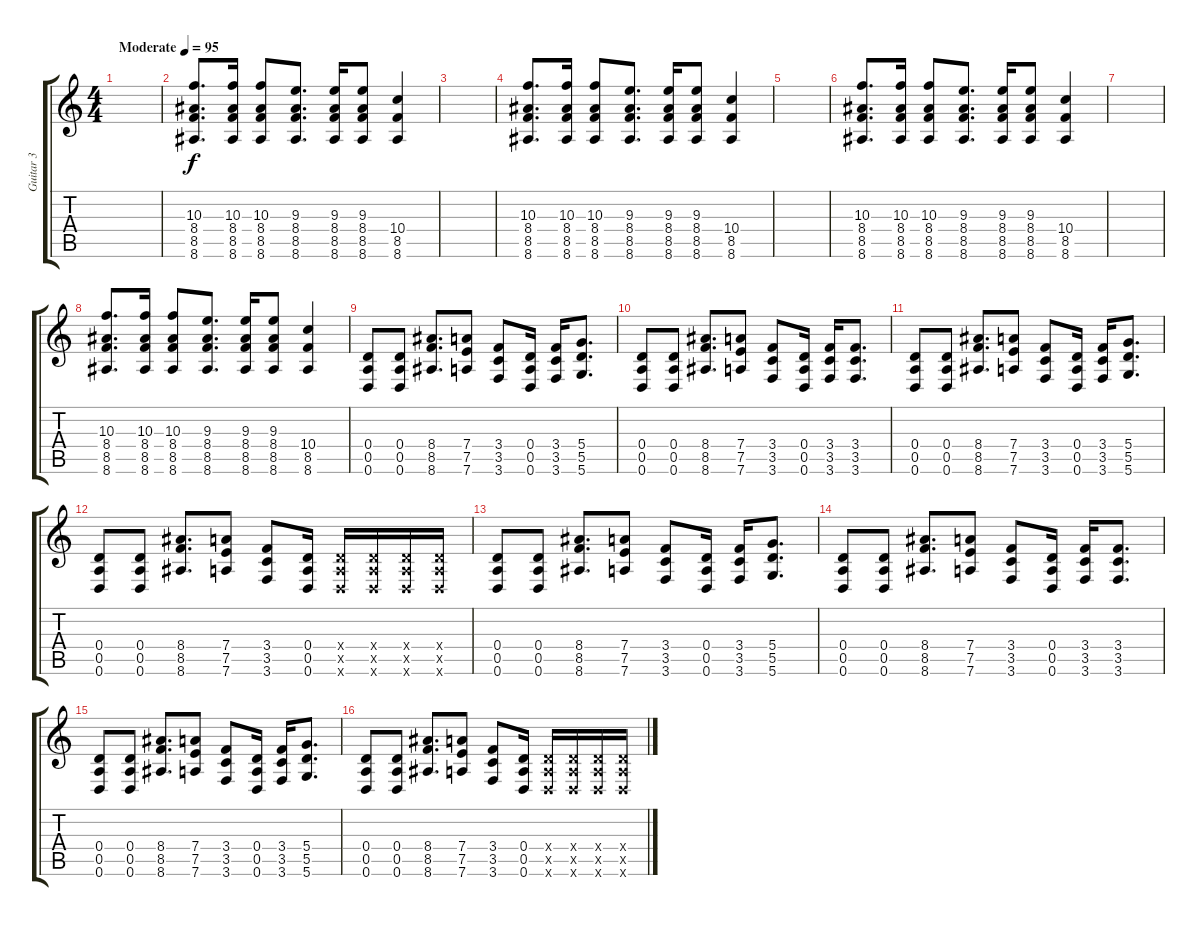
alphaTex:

\track ("Guitar 3" "Guitar 3") {instrument distortionguitar}
\staff {score tabs}
\tuning (E4 B3 G3 D3 A2 D2) {hide}
\ts (4 4)
\tempo (95 "Moderate")
\clef g2
\ks c
|
(10.3 8.4 8.5 8.6).8{d} (10.3 8.4 8.5 8.6).16 (10.3 8.4 8.5 8.6).8 (9.3 8.4 8.5 8.6).8{d} (9.3 8.4 8.5 8.6).16 (9.3 8.4 8.5 8.6).8 (10.4 8.5 8.6).4 |
|
(10.3 8.4 8.5 8.6).8{d} (10.3 8.4 8.5 8.6).16 (10.3 8.4 8.5 8.6).8 (9.3 8.4 8.5 8.6).8{d} (9.3 8.4 8.5 8.6).16 (9.3 8.4 8.5 8.6).8 (10.4 8.5 8.6).4 |
|
(10.3 8.4 8.5 8.6).8{d} (10.3 8.4 8.5 8.6).16 (10.3 8.4 8.5 8.6).8 (9.3 8.4 8.5 8.6).8{d} (9.3 8.4 8.5 8.6).16 (9.3 8.4 8.5 8.6).8 (10.4 8.5 8.6).4 |
|
(10.3 8.4 8.5 8.6).8{d} (10.3 8.4 8.5 8.6).16 (10.3 8.4 8.5 8.6).8 (9.3 8.4 8.5 8.6).8{d} (9.3 8.4 8.5 8.6).16 (9.3 8.4 8.5 8.6).8 (10.4 8.5 8.6).4 |
(0.4 0.5 0.6).8 (0.4 0.5 0.6).8 (8.4 8.5 8.6).8{d} (7.4 7.5 7.6).8 (3.4 3.5 3.6).8 (0.4 0.5 0.6).16 (3.4 3.5 3.6).16 (5.4 5.5 5.6).8{d} |
(0.4 0.5 0.6).8 (0.4 0.5 0.6).8 (8.4 8.5 8.6).8{d} (7.4 7.5 7.6).8 (3.4 3.5 3.6).8 (0.4 0.5 0.6).16 (3.4 3.5 3.6).16 (3.4 3.5 3.6).8{d} |
(0.4 0.5 0.6).8 (0.4 0.5 0.6).8 (8.4 8.5 8.6).8{d} (7.4 7.5 7.6).8 (3.4 3.5 3.6).8 (0.4 0.5 0.6).16 (3.4 3.5 3.6).16 (5.4 5.5 5.6).8{d} |
(0.4 0.5 0.6).8 (0.4 0.5 0.6).8 (8.4 8.5 8.6).8{d} (7.4 7.5 7.6).8 (3.4 3.5 3.6).8 (0.4 0.5 0.6).16 (0.4{x} 0.5{x} 0.6{x}).16 (0.4{x} 0.5{x} 0.6{x}).16 (0.4{x} 0.5{x} 0.6{x}).16 (0.4{x} 0.5{x} 0.6{x}).16 |
(0.4 0.5 0.6).8 (0.4 0.5 0.6).8 (8.4 8.5 8.6).8{d} (7.4 7.5 7.6).8 (3.4 3.5 3.6).8 (0.4 0.5 0.6).16 (3.4 3.5 3.6).16 (5.4 5.5 5.6).8{d} |
(0.4 0.5 0.6).8 (0.4 0.5 0.6).8 (8.4 8.5 8.6).8{d} (7.4 7.5 7.6).8 (3.4 3.5 3.6).8 (0.4 0.5 0.6).16 (3.4 3.5 3.6).16 (3.4 3.5 3.6).8{d} |
(0.4 0.5 0.6).8 (0.4 0.5 0.6).8 (8.4 8.5 8.6).8{d} (7.4 7.5 7.6).8 (3.4 3.5 3.6).8 (0.4 0.5 0.6).16 (3.4 3.5 3.6).16 (5.4 5.5 5.6).8{d} |
(0.4 0.5 0.6).8 (0.4 0.5 0.6).8 (8.4 8.5 8.6).8{d} (7.4 7.5 7.6).8 (3.4 3.5 3.6).8 (0.4 0.5 0.6).16 (0.4{x} 0.5{x} 0.6{x}).16 (0.4{x} 0.5{x} 0.6{x}).16 (0.4{x} 0.5{x} 0.6{x}).16 (0.4{x} 0.5{x} 0.6{x}).16
